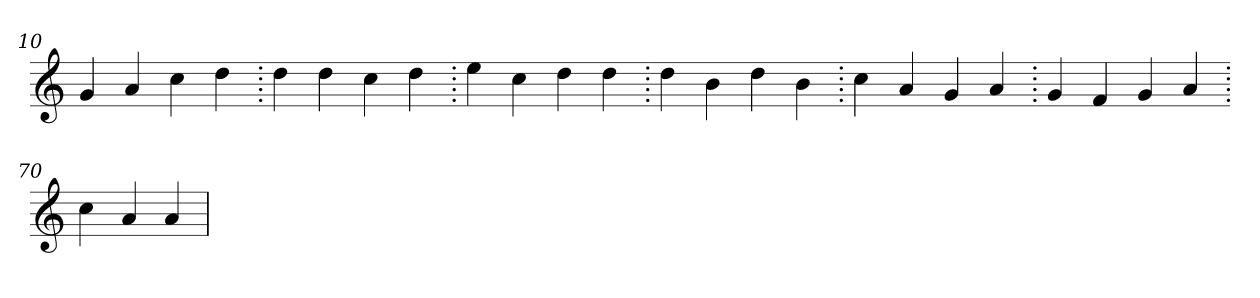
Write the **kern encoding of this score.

**kern
*part1
*staff1
*clefG2
=10.
4g
4a
4cc
4dd
=20.
4dd
4dd
4cc
4dd
=30.
4ee
4cc
4dd
4dd
=40.
4dd
4b
4dd
4b
=50.
4cc
4a
4g
4a
=60.
4g
4f
4g
4a
=70.
4cc
4a
4a
=
*-
